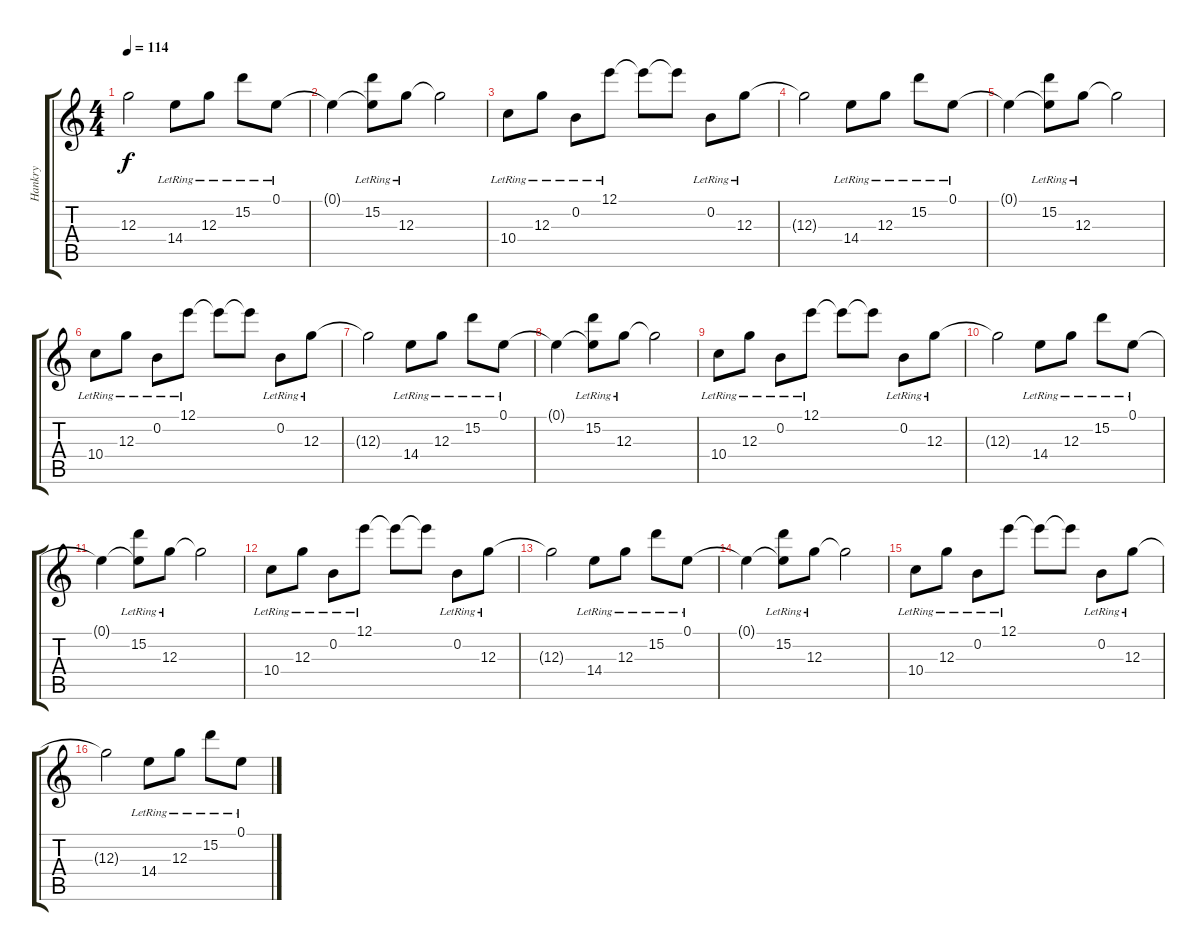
\track ("Hankry" "Hankry") {instrument electricguitarclean}
\staff {score tabs}
\tuning (E4 B3 G3 D3 A2 E2) {hide}
\ts (4 4)
\tempo 114
\clef g2
\ks c
12.3{t}.2{dy f} 14.4{lr}.8 12.3{lr}.8 15.2{lr}.8 0.1{lr}.8 |
0.1{t}.4 (0.1{t} 15.2{lr}).8 12.3{lr}.8 12.3{t}.2 |
10.4{lr}.8 12.3{lr}.8 0.2{lr}.8 12.1{lr}.8 12.1{t}.8 12.1{t}.8 0.2{lr}.8 12.3{lr}.8 |
12.3{t}.2 14.4{lr}.8 12.3{lr}.8 15.2{lr}.8 0.1{lr}.8 |
0.1{t}.4 (0.1{t} 15.2{lr}).8 12.3{lr}.8 12.3{t}.2 |
10.4{lr}.8 12.3{lr}.8 0.2{lr}.8 12.1{lr}.8 12.1{t}.8 12.1{t}.8 0.2{lr}.8 12.3{lr}.8 |
12.3{t}.2 14.4{lr}.8 12.3{lr}.8 15.2{lr}.8 0.1{lr}.8 |
0.1{t}.4 (0.1{t} 15.2{lr}).8 12.3{lr}.8 12.3{t}.2 |
10.4{lr}.8 12.3{lr}.8 0.2{lr}.8 12.1{lr}.8 12.1{t}.8 12.1{t}.8 0.2{lr}.8 12.3{lr}.8 |
12.3{t}.2 14.4{lr}.8 12.3{lr}.8 15.2{lr}.8 0.1{lr}.8 |
0.1{t}.4 (0.1{t} 15.2{lr}).8 12.3{lr}.8 12.3{t}.2 |
10.4{lr}.8 12.3{lr}.8 0.2{lr}.8 12.1{lr}.8 12.1{t}.8 12.1{t}.8 0.2{lr}.8 12.3{lr}.8 |
12.3{t}.2 14.4{lr}.8 12.3{lr}.8 15.2{lr}.8 0.1{lr}.8 |
0.1{t}.4 (0.1{t} 15.2{lr}).8 12.3{lr}.8 12.3{t}.2 |
10.4{lr}.8 12.3{lr}.8 0.2{lr}.8 12.1{lr}.8 12.1{t}.8 12.1{t}.8 0.2{lr}.8 12.3{lr}.8 |
12.3{t}.2 14.4{lr}.8 12.3{lr}.8 15.2{lr}.8 0.1{lr}.8
